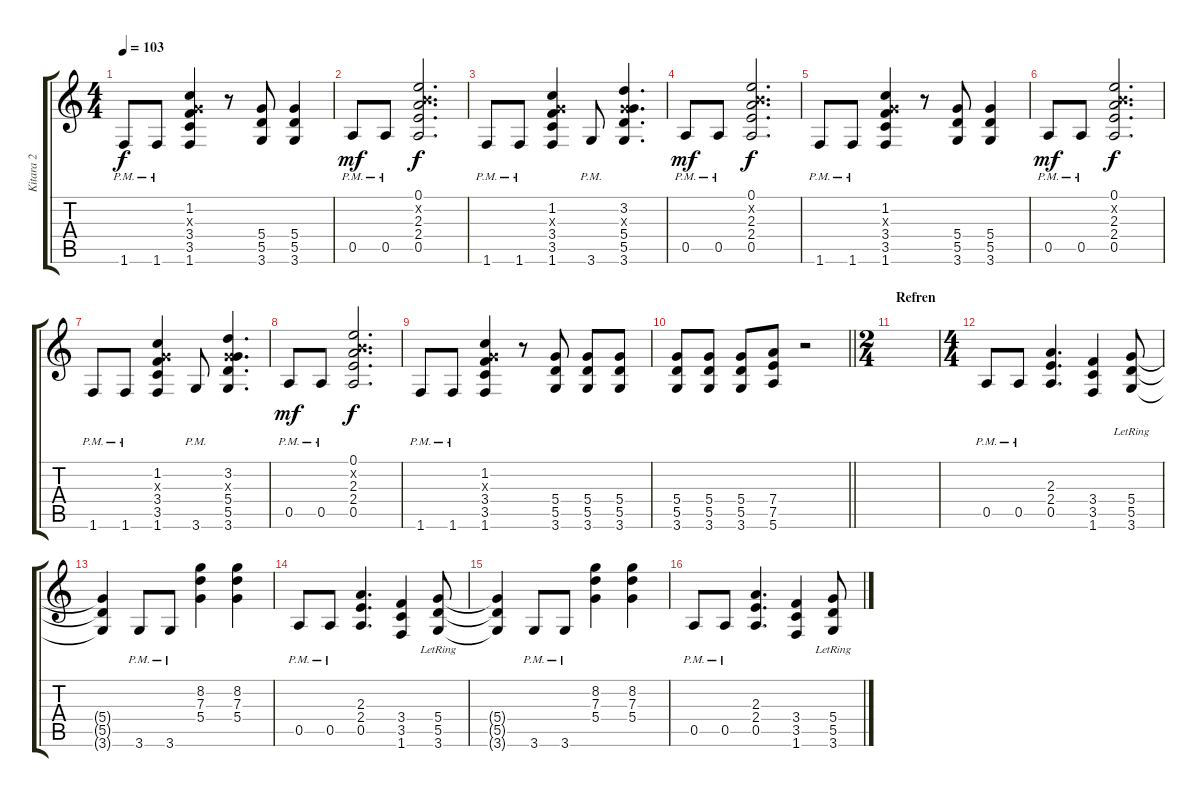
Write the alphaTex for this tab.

\track ("Kitara 2" "Kitara 2") {instrument overdrivenguitar}
\staff {score tabs}
\tuning (E4 B3 G3 D3 A2 E2) {hide}
\ts (4 4)
\tempo 103
\clef g2
\ks aminor
1.6{pm}.8{dy f} 1.6{pm}.8 (1.2 0.3{x} 3.4 3.5 1.6).4 r.8 (5.4 5.5 3.6).8 (5.4 5.5 3.6).4 |
0.5{pm}.8{dy mf} 0.5{pm}.8 (0.1 0.2{x} 2.3 2.4 0.5).2{d dy f} |
1.6{pm}.8 1.6{pm}.8 (1.2 0.3{x} 3.4 3.5 1.6).4 3.6{pm}.8 (3.2 0.3{x} 5.4 5.5 3.6).4{d} |
0.5{pm}.8{dy mf} 0.5{pm}.8 (0.1 0.2{x} 2.3 2.4 0.5).2{d dy f} |
1.6{pm}.8 1.6{pm}.8 (1.2 0.3{x} 3.4 3.5 1.6).4 r.8 (5.4 5.5 3.6).8 (5.4 5.5 3.6).4 |
0.5{pm}.8{dy mf} 0.5{pm}.8 (0.1 0.2{x} 2.3 2.4 0.5).2{d dy f} |
1.6{pm}.8 1.6{pm}.8 (1.2 0.3{x} 3.4 3.5 1.6).4 3.6{pm}.8 (3.2 0.3{x} 5.4 5.5 3.6).4{d} |
0.5{pm}.8{dy mf} 0.5{pm}.8 (0.1 0.2{x} 2.3 2.4 0.5).2{d dy f} |
1.6{pm}.8 1.6{pm}.8 (1.2 0.3{x} 3.4 3.5 1.6).4 r.8 (5.4 5.5 3.6).8 (5.4 5.5 3.6).8 (5.4 5.5 3.6).8 |
\barLineRight lightlight
(5.4 5.5 3.6).8 (5.4 5.5 3.6).8 (5.4 5.5 3.6).8 (7.4 7.5 5.6).8 r.2 |
\ts (2 4)
\section ("" "Refren")
|
\ts (4 4)
0.5{pm}.8 0.5{pm}.8 (2.3 2.4 0.5).4{d} (3.4 3.5 1.6).4 (5.4{lr} 5.5{lr} 3.6{lr}).8 |
(5.4{t} 5.5{t} 3.6{t}).4 3.6{pm}.8 3.6{pm}.8 (8.2 7.3 5.4).4 (8.2 7.3 5.4).4 |
0.5{pm}.8 0.5{pm}.8 (2.3 2.4 0.5).4{d} (3.4 3.5 1.6).4 (5.4{lr} 5.5{lr} 3.6{lr}).8 |
(5.4{t} 5.5{t} 3.6{t}).4 3.6{pm}.8 3.6{pm}.8 (8.2 7.3 5.4).4 (8.2 7.3 5.4).4 |
0.5{pm}.8 0.5{pm}.8 (2.3 2.4 0.5).4{d} (3.4 3.5 1.6).4 (5.4{lr} 5.5{lr} 3.6{lr}).8
